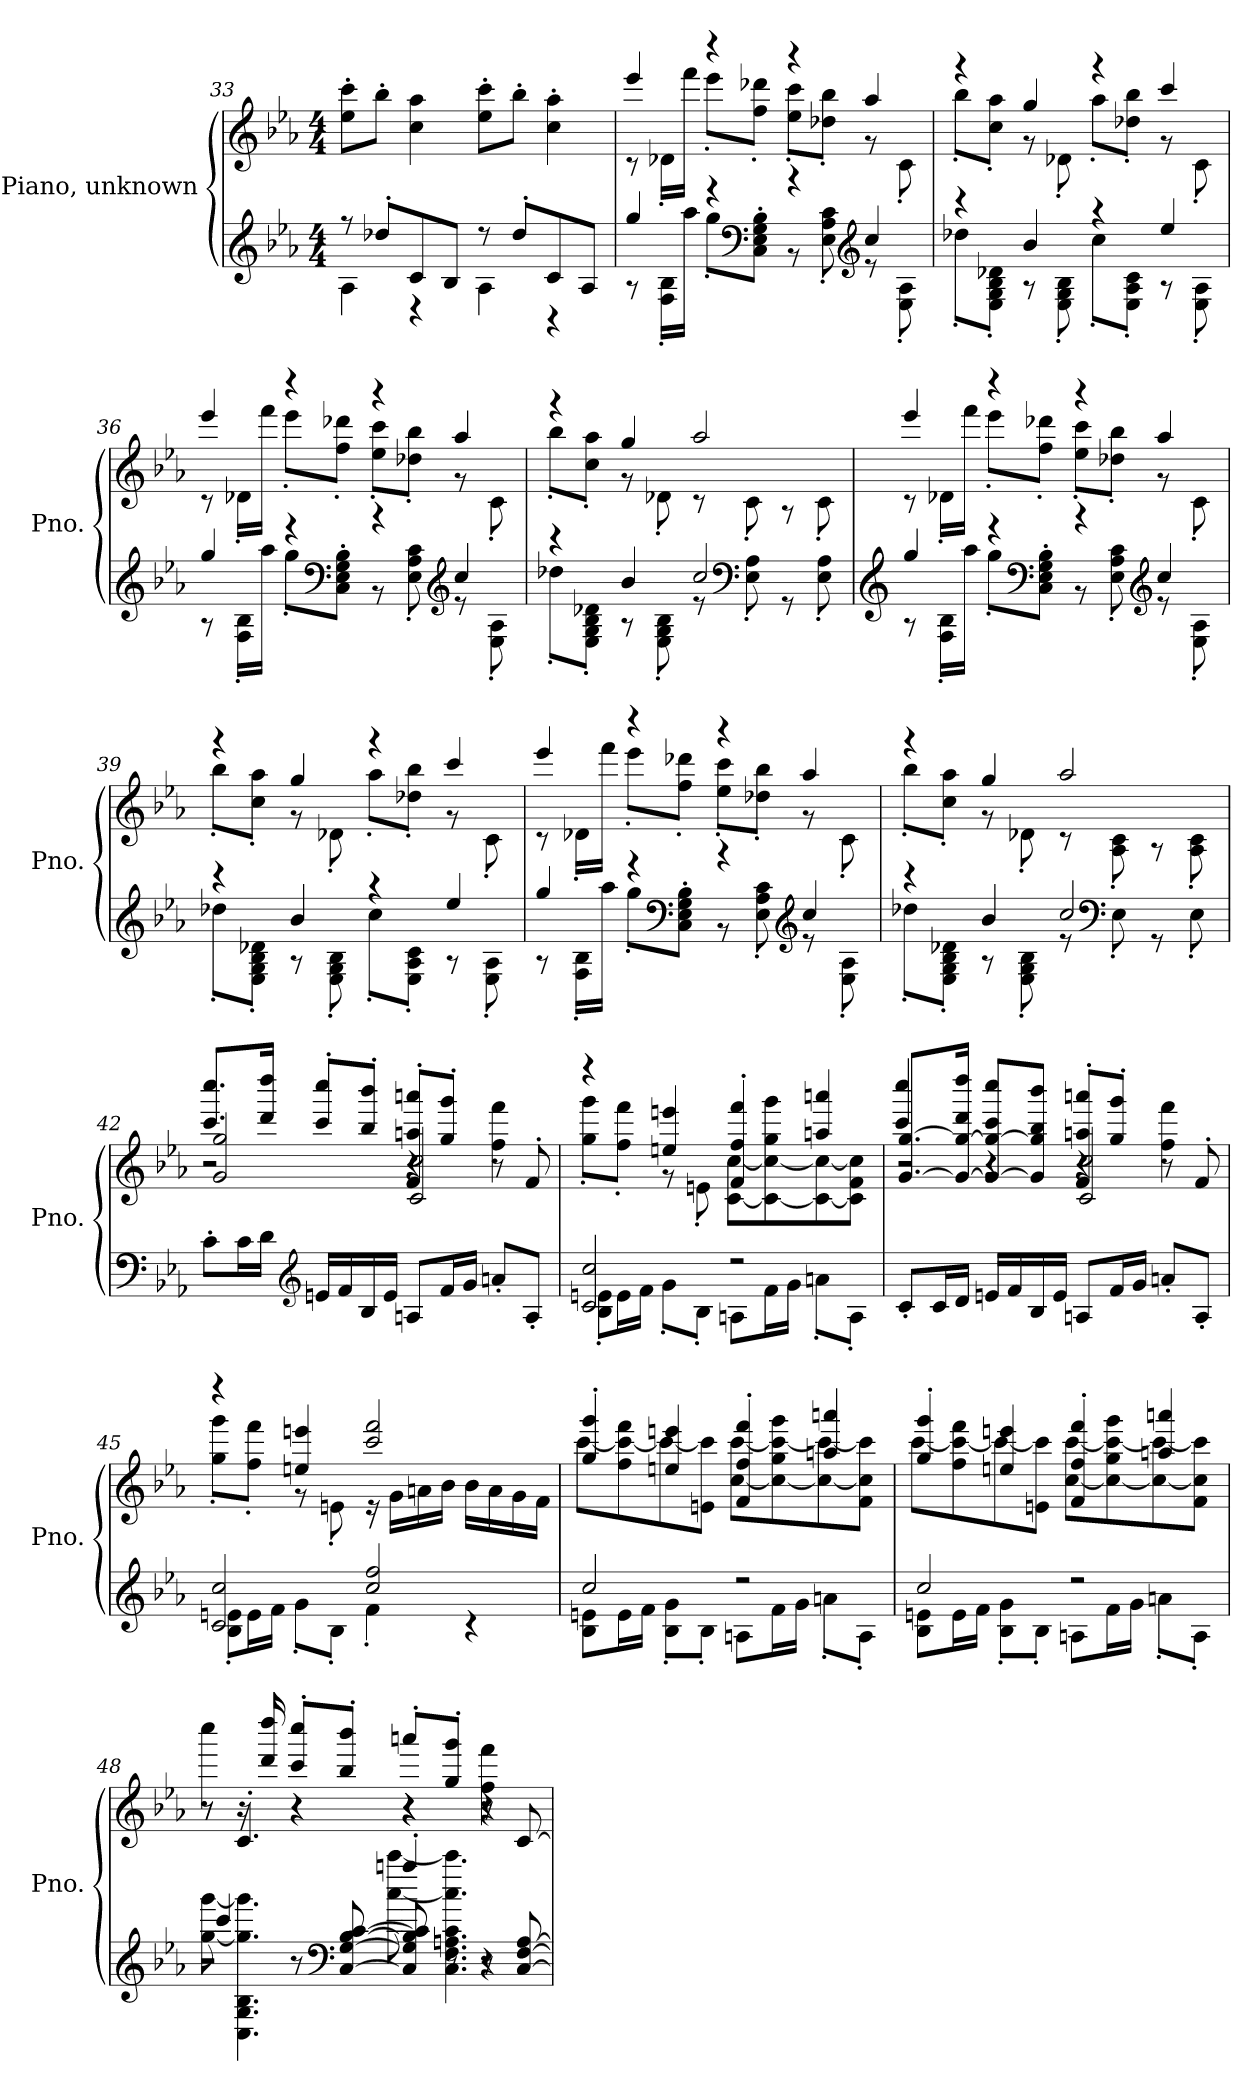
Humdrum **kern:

**kern	**kern
*part1	*part1
*staff2	*staff1
*I"Piano, unknown	*
*I'Pno.	*
*clefG2	*clefG2
*k[b-e-a-]	*k[b-e-a-]
*M4/4	*M4/4
=33	=33
*^	*
8r	4A-\	8ee-\' 8ccc\'L
8dd-X'/L	.	8bb-'\J
8c/	4r	4cc\ 4aa-\
8B-/J	.	.
8r	4A-\	8ee-\' 8ccc\'L
8dd-'/L	.	8bb-'\J
8c/	4r	4cc\' 4aa-\'
8A-/J	.	.
!!LO:LB:g=z
=34	=34	=34
*	*	*^
4gg/	8r	4eee-/	8r
.	16F\' 16B-\'LL	.	16d-X'\LL
.	16aa-\JJ	.	16fff\JJ
4r	8gg'\L	4r	8eee-'\L
*clefF4	*	*	*
.	8C\' 8E-\' 8G\' 8B-\'J	.	8ff\' 8ddd-X\'J
4r	8r	4r	8ee-\' 8ccc\'L
.	8E-\' 8A-\' 8c\'	.	8dd-X\' 8bb-\'J
*clefG2	*	*	*
4cc/	8r	4aa-/	8r
.	8E-\' 8A-\'	.	8c'\
=35	=35	=35	=35
4r	8dd-X'\L	4r	8bb-'\L
.	8E-\' 8G\' 8B-\' 8d-X\'J	.	8cc\' 8aa-\'J
4b-/	8r	4gg/	8r
.	8E-\' 8G\' 8B-\'	.	8d-X'\
4r	8cc'\L	4r	8aa-'\L
.	8E-\' 8A-\' 8c\'J	.	8dd-X\' 8bb-\'J
4ee-/	8r	4ccc/	8r
.	8E-\' 8A-\'	.	8c'\
=36	=36	=36	=36
4gg/	8r	4eee-/	8r
.	16F\' 16B-\'LL	.	16d-X'\LL
.	16aa-\JJ	.	16fff\JJ
4r	8gg'\L	4r	8eee-'\L
*clefF4	*	*	*
.	8C\' 8E-\' 8G\' 8B-\'J	.	8ff\' 8ddd-X\'J
4r	8r	4r	8ee-\' 8ccc\'L
.	8E-\' 8A-\' 8c\'	.	8dd-X\' 8bb-\'J
*clefG2	*	*	*
4cc/	8r	4aa-/	8r
.	8E-\' 8A-\'	.	8c'\
!!LO:LB:g=z	!!
=37	=37	=37	=37
4r	8dd-X'\L	4r	8bb-'\L
.	8E-\' 8G\' 8B-\' 8d-X\'J	.	8cc\' 8aa-\'J
4b-/	8r	4gg/	8r
.	8E-\' 8G\' 8B-\'	.	8d-X'\
2cc/	8r	2aa-/	8r
*clefF4	*	*	*
.	8E-\' 8A-\'	.	8c'\
.	8r	.	8r
.	8E-\' 8A-\'	.	8c'\
=38	=38	=38	=38
*clefG2	*	*	*
4gg/	8r	4eee-/	8r
.	16F\' 16B-\'LL	.	16d-X'\LL
.	16aa-\JJ	.	16fff\JJ
4r	8gg'\L	4r	8eee-'\L
*clefF4	*	*	*
.	8C\' 8E-\' 8G\' 8B-\'J	.	8ff\' 8ddd-X\'J
4r	8r	4r	8ee-\' 8ccc\'L
.	8E-\' 8A-\' 8c\'	.	8dd-X\' 8bb-\'J
*clefG2	*	*	*
4cc/	8r	4aa-/	8r
.	8E-\' 8A-\'	.	8c'\
=39	=39	=39	=39
4r	8dd-X'\L	4r	8bb-'\L
.	8E-\' 8G\' 8B-\' 8d-X\'J	.	8cc\' 8aa-\'J
4b-/	8r	4gg/	8r
.	8E-\' 8G\' 8B-\'	.	8d-X'\
4r	8cc'\L	4r	8aa-'\L
.	8E-\' 8A-\' 8c\'J	.	8dd-X\' 8bb-\'J
4ee-/	8r	4ccc/	8r
.	8E-\' 8A-\'	.	8c'\
!!LO:PB:g=z	!!
=40	=40	=40	=40
4gg/	8r	4eee-/	8r
.	16F\' 16B-\'LL	.	16d-X'\LL
.	16aa-\JJ	.	16fff\JJ
4r	8gg'\L	4r	8eee-'\L
*clefF4	*	*	*
.	8C\' 8E-\' 8G\' 8B-\'J	.	8ff\' 8ddd-X\'J
4r	8r	4r	8ee-\' 8ccc\'L
.	8E-\' 8A-\' 8c\'	.	8dd-X\' 8bb-\'J
*clefG2	*	*	*
4cc/	8r	4aa-/	8r
.	8E-\' 8A-\'	.	8c'\
=41	=41	=41	=41
4r	8dd-X'\L	4r	8bb-'\L
.	8E-\' 8G\' 8B-\' 8d-X\'J	.	8cc\' 8aa-\'J
4b-/	8r	4gg/	8r
.	8E-\' 8G\' 8B-\'	.	8d-X'\
2cc/	8r	2aa-/	8r
*clefF4	*	*	*
.	8E-'\	.	8A-\' 8c\'
.	8r	.	8r
.	8E-'\	.	8A-\' 8c\'
*v	*v	*	*
=42	=42	=42
*	*	*^
8c'\L	8.ccc/ 8.cccc/L	2r	2g/ 2gg/
16c\L	.	.	.
16d\JJ	16ddd/ 16dddd/Jk	.	.
*clefG2	*	*	*
16en/LL	8ccc/' 8cccc/'L	.	.
16f/	.	.	.
16B-/	8bb-/' 8bbb-/'J	.	.
16e/JJ	.	.	.
8An/L	8f/' 8aan/' 8aaan/'L	4r	2c/ 2cc/
16f/L	8gg/' 8ggg/'J	.	.
16g/JJ	.	.	.
8an'/L	8r	4ff\ 4fff\	.
8A'/J	8f'/	.	.
*	*	*v	*v
!!LO:LB:g=z
=43	=43	=43
*^	*	*
2c/ 2cc/	8B-\' 8en\'L	4r	8gg\' 8ggg\'L
.	16e\L	.	8ff\' 8fff\'J
.	16f\JJ	.	.
.	8g'\L	4een/ 4eeen/	8r
.	8B-'\J	.	8en'\
2r	8An\L	4f/' 4ff/' 4fff/'	[8c\ [8cc\L
.	16f\L	.	8c\_ 8cc\_ 8gg\ 8ggg\
.	16g\JJ	.	.
.	8an'\L	4aan/ 4aaan/	8c\_ 8cc\_
.	8A'\J	.	8c\] 8f\ 8cc\]J
*v	*v	*	*
=44	=44	=44
*	*	*^
8c'/L	[8.g/ [8.gg/L	2r	4ccc/ 4cccc/
16c/L	.	.	.
16d/JJ	16g/_ 16gg/_ 16ddd/ 16dddd/Jk	.	.
16en/LL	8g/_ 8gg/_ 8ccc/ 8cccc/L	.	4r
16f/	.	.	.
16B-/	8g/] 8gg/] 8bb-/ 8bbb-/J	.	.
16e/JJ	.	.	.
8An/L	8f/' 8aan/' 8aaan/'L	4r	2c/ 2cc/
16f/L	8gg/' 8ggg/'J	.	.
16g/JJ	.	.	.
8an'/L	8r	4ff\ 4fff\	.
8A'/J	8f'/	.	.
*	*	*v	*v
!!LO:LB:g=z
=45	=45	=45
*^	*	*
2c/ 2cc/	8B-\' 8en\'L	4r	8gg\' 8ggg\'L
.	16e\L	.	8ff\' 8fff\'J
.	16f\JJ	.	.
.	8g'\L	4een/ 4eeen/	8r
.	8B-'\J	.	8en'\
2cc/ 2ff/	4f'\	2ccc/ 2fff/	16r
.	.	.	16g\LL
.	.	.	16an\
.	.	.	16b-\JJ
.	4r	.	16b-\LL
.	.	.	16a\
.	.	.	16g\
.	.	.	16f\JJ
=46	=46	=46	=46
2cc/	8B-\ 8en\L	4gg/' 4ggg/'	[8ccc\L
.	16e\L	.	8ff\ 8ccc\_ 8fff\
.	16f\JJ	.	.
.	8B-\' 8g\'L	4een/ 4eeen/	8ccc\_
.	8B-'\J	.	8en\ 8ccc\]J
2r	8An\L	4f/' 4ff/' 4fff/'	[8cc\ [8ccc\L
.	16f\L	.	8cc\_ 8gg\ 8ccc\_ 8ggg\
.	16g\JJ	.	.
.	8an'\L	4aan/ 4aaan/	8cc\_ 8ccc\_
.	8A'\J	.	8f\ 8cc\] 8ccc\]J
!!LO:LB:g=z	!!
=47	=47	=47	=47
2cc/	8B-\ 8en\L	4gg/' 4ggg/'	[8ccc\L
.	16e\L	.	8ff\ 8ccc\_ 8fff\
.	16f\JJ	.	.
.	8B-\' 8g\'L	4een/ 4eeen/	8ccc\_
.	8B-'\J	.	8en\ 8ccc\]J
2r	8An\L	4f/' 4ff/' 4fff/'	[8cc\ [8ccc\L
.	16f\L	.	8cc\_ 8gg\ 8ccc\_ 8ggg\
.	16g\JJ	.	.
.	8an'\L	4aan/ 4aaan/	8cc\_ 8ccc\_
.	8A'\J	.	8f\ 8cc\] 8ccc\]J
=48	=48	=48	=48
*	*^	*	*^
2r	[8gg\ [8ggg\	4ccc/	8r	4cccc\	8r
.	4.C\ 4.G\ 4.B-\ 4.gg\] 4.ggg\]	.	16r	.	4.c'/
.	.	.	16ddd/ 16dddd/	.	.
.	.	8r	8ccc/' 8cccc/'L	4r	.
*clefF4	*	*	*	*	*
.	.	[8C/ [8G/ [8B-/ [8c/	8bb-/' 8bbb-/'J	.	.
4aan'/	[8cc\ [8ccc\	8C/] 8G/] 8B-/] 8c/]	8aaan'/L	4r	4r
.	4.C\ 4.F\ 4.An\ 4.c\ 4.cc\] 4.ccc\]	8r	8gg/' 8ggg/'J	.	.
4r	.	8r	4r	4ff\ 4fff\	8r
.	.	[8C/ [8F/ [8A/	.	.	[8c/
*v	*v	*v	*	*	*
*	*v	*v	*v
=	=
*-	*-
